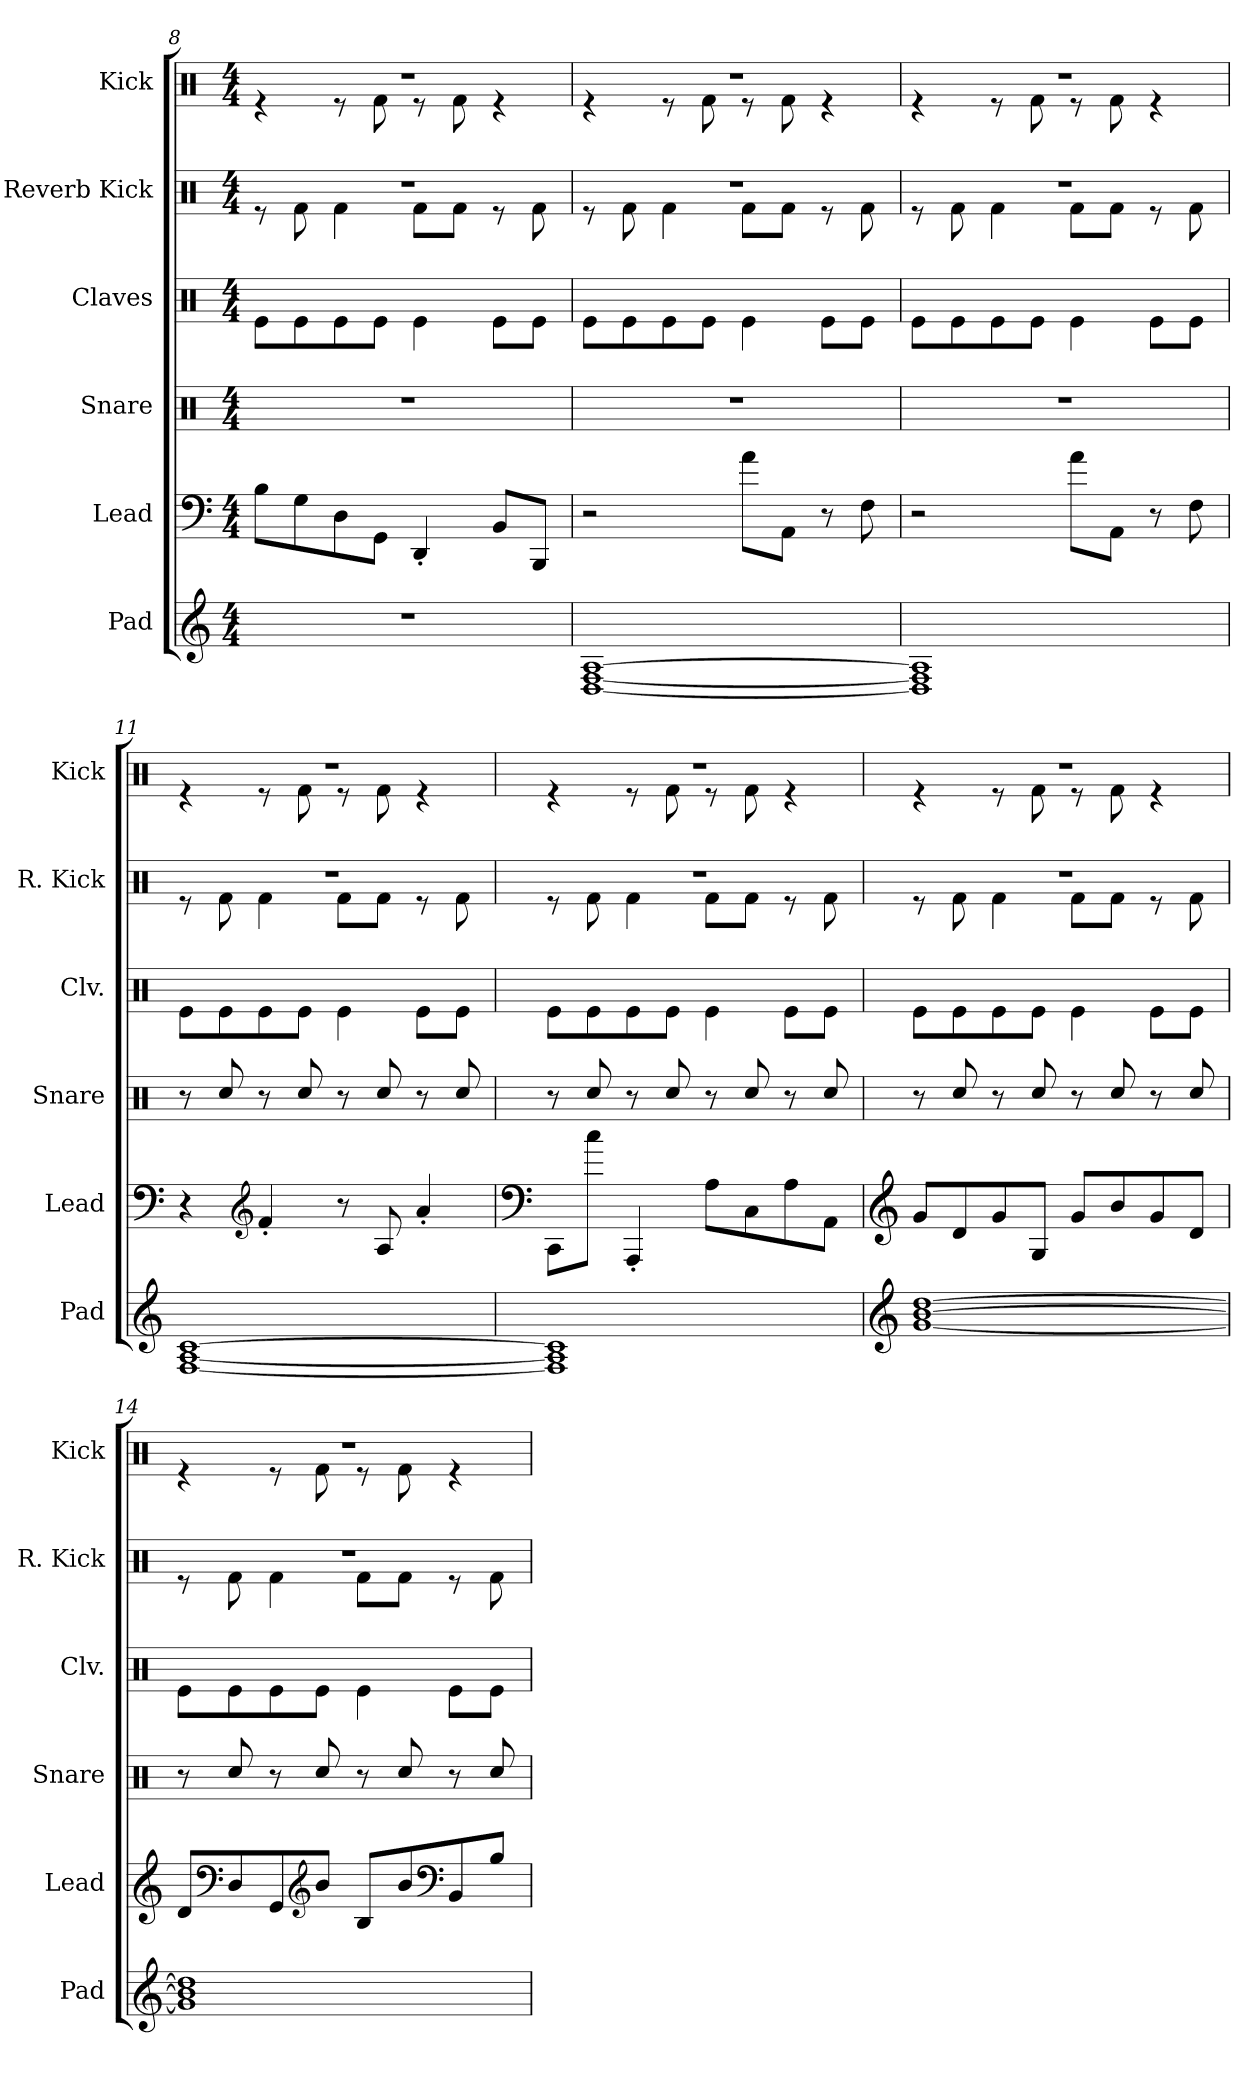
**kern	**kern	**kern	**kern	**kern	**kern
*part6	*part5	*part4	*part3	*part2	*part1
*staff6	*staff5	*staff4	*staff3	*staff2	*staff1
*I"Pad	*I"Lead	*I"Snare	*I"Claves	*I"Reverb Kick	*I"Kick
*I'Pad	*I'Lead	*I'Snare	*I'Clv.	*I'R. Kick	*I'Kick
*clefG2	*clefF4	*clefX	*clefX	*clefX	*clefX
*k[]	*k[]	*k[]	*k[]	*k[]	*k[]
*M4/4	*M4/4	*M4/4	*M4/4	*M4/4	*M4/4
=8	=8	=8	=8	=8	=8
*	*	*	*	*^	*^
1r	8B\L	1r	8Re\L	1r	8r	1r	4r
.	8G\	.	8Re\	.	8Rf\	.	.
.	8D\	.	8Re\	.	4Rf\	.	8r
.	8GG\J	.	8Re\J	.	.	.	8Rf\
.	4DD'/	.	4Re\	.	8Rf\L	.	8r
.	.	.	.	.	8Rf\J	.	8Rf\
.	8BB/L	.	8Re\L	.	8r	.	4r
.	8BBB/J	.	8Re\J	.	8Rf\	.	.
!!LO:PB:g=z	!!
=9	=9	=9	=9	=9	=9	=9	=9
[1D [1F [1A	2r	1r	8Re\L	1r	8r	1r	4r
.	.	.	8Re\	.	8Rf\	.	.
.	.	.	8Re\	.	4Rf\	.	8r
.	.	.	8Re\J	.	.	.	8Rf\
.	8a\L	.	4Re\	.	8Rf\L	.	8r
.	8AA\J	.	.	.	8Rf\J	.	8Rf\
.	8r	.	8Re\L	.	8r	.	4r
.	8F\	.	8Re\J	.	8Rf\	.	.
=10	=10	=10	=10	=10	=10	=10	=10
1D] 1F] 1A]	2r	1r	8Re\L	1r	8r	1r	4r
.	.	.	8Re\	.	8Rf\	.	.
.	.	.	8Re\	.	4Rf\	.	8r
.	.	.	8Re\J	.	.	.	8Rf\
.	8a\L	.	4Re\	.	8Rf\L	.	8r
.	8AA\J	.	.	.	8Rf\J	.	8Rf\
.	8r	.	8Re\L	.	8r	.	4r
.	8F\	.	8Re\J	.	8Rf\	.	.
=11	=11	=11	=11	=11	=11	=11	=11
[1F [1A [1c	4r	8r	8Re\L	1r	8r	1r	4r
.	.	8Rcc/	8Re\	.	8Rf\	.	.
*	*clefG2	*	*	*	*	*	*
.	4f'/	8r	8Re\	.	4Rf\	.	8r
.	.	8Rcc/	8Re\J	.	.	.	8Rf\
.	8r	8r	4Re\	.	8Rf\L	.	8r
.	8A/	8Rcc/	.	.	8Rf\J	.	8Rf\
.	4a'/	8r	8Re\L	.	8r	.	4r
.	.	8Rcc/	8Re\J	.	8Rf\	.	.
=12	=12	=12	=12	=12	=12	=12	=12
*	*clefF4	*	*	*	*	*	*
1F] 1A] 1c]	8CC\L	8r	8Re\L	1r	8r	1r	4r
.	8cc\J	8Rcc/	8Re\	.	8Rf\	.	.
.	4AAA'/	8r	8Re\	.	4Rf\	.	8r
.	.	8Rcc/	8Re\J	.	.	.	8Rf\
.	8A\L	8r	4Re\	.	8Rf\L	.	8r
.	8C\	8Rcc/	.	.	8Rf\J	.	8Rf\
.	8A\	8r	8Re\L	.	8r	.	4r
.	8AA\J	8Rcc/	8Re\J	.	8Rf\	.	.
!!LO:LB:g=z	!!
=13	=13	=13	=13	=13	=13	=13	=13
*clefG2	*clefG2	*	*	*	*	*	*
[1g [1b [1dd	8g/L	8r	8Re\L	1r	8r	1r	4r
.	8d/	8Rcc/	8Re\	.	8Rf\	.	.
.	8g/	8r	8Re\	.	4Rf\	.	8r
.	8G/J	8Rcc/	8Re\J	.	.	.	8Rf\
.	8g/L	8r	4Re\	.	8Rf\L	.	8r
.	8b/	8Rcc/	.	.	8Rf\J	.	8Rf\
.	8g/	8r	8Re\L	.	8r	.	4r
.	8d/J	8Rcc/	8Re\J	.	8Rf\	.	.
=14	=14	=14	=14	=14	=14	=14	=14
1g] 1b] 1dd]	8d/L	8r	8Re\L	1r	8r	1r	4r
*	*clefF4	*	*	*	*	*	*
.	8D/	8Rcc/	8Re\	.	8Rf\	.	.
.	8GG/	8r	8Re\	.	4Rf\	.	8r
*	*clefG2	*	*	*	*	*	*
.	8b/J	8Rcc/	8Re\J	.	.	.	8Rf\
.	8B/L	8r	4Re\	.	8Rf\L	.	8r
.	8b/	8Rcc/	.	.	8Rf\J	.	8Rf\
*	*clefF4	*	*	*	*	*	*
.	8BB/	8r	8Re\L	.	8r	.	4r
.	8B/J	8Rcc/	8Re\J	.	8Rf\	.	.
*	*	*	*	*v	*v	*	*
*	*	*	*	*	*v	*v
=	=	=	=	=	=
*-	*-	*-	*-	*-	*-
